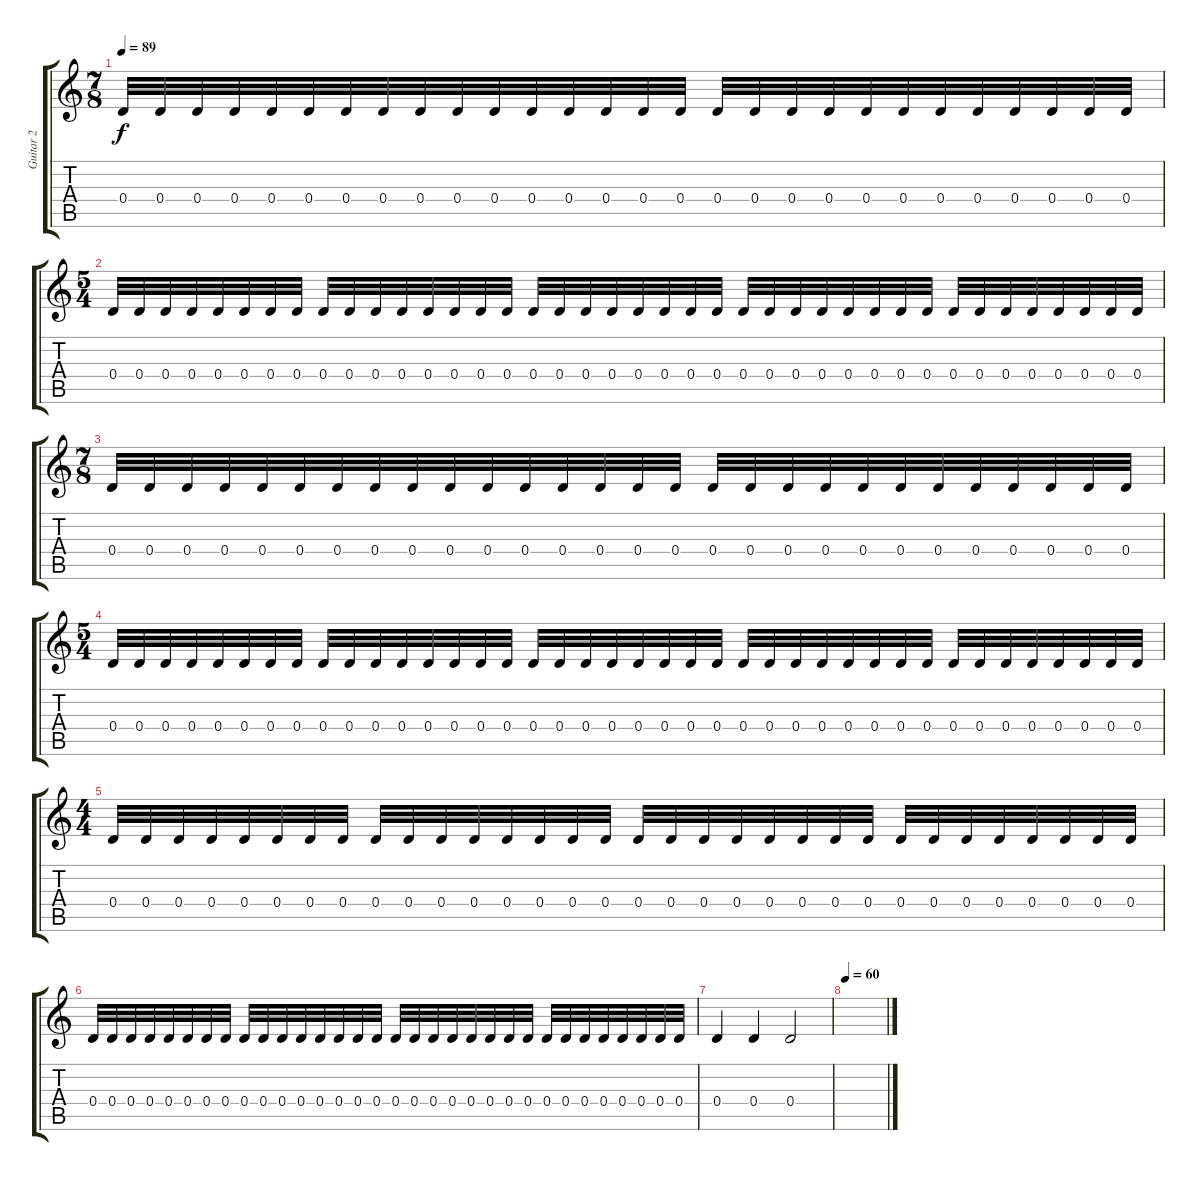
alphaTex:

\track ("Guitar 2" "Guitar 2") {instrument distortionguitar}
\staff {score tabs}
\tuning (E4 B3 G3 D3 A2 D2) {hide}
\ts (7 8)
\tempo 89
\clef g2
\ks c
0.4.32{dy f} 0.4.32 0.4.32 0.4.32 0.4.32 0.4.32 0.4.32 0.4.32 0.4.32 0.4.32 0.4.32 0.4.32 0.4.32 0.4.32 0.4.32 0.4.32 0.4.32 0.4.32 0.4.32 0.4.32 0.4.32 0.4.32 0.4.32 0.4.32 0.4.32 0.4.32 0.4.32 0.4.32 |
\ts (5 4)
0.4.32 0.4.32 0.4.32 0.4.32 0.4.32 0.4.32 0.4.32 0.4.32 0.4.32 0.4.32 0.4.32 0.4.32 0.4.32 0.4.32 0.4.32 0.4.32 0.4.32 0.4.32 0.4.32 0.4.32 0.4.32 0.4.32 0.4.32 0.4.32 0.4.32 0.4.32 0.4.32 0.4.32 0.4.32 0.4.32 0.4.32 0.4.32 0.4.32 0.4.32 0.4.32 0.4.32 0.4.32 0.4.32 0.4.32 0.4.32 |
\ts (7 8)
0.4.32 0.4.32 0.4.32 0.4.32 0.4.32 0.4.32 0.4.32 0.4.32 0.4.32 0.4.32 0.4.32 0.4.32 0.4.32 0.4.32 0.4.32 0.4.32 0.4.32 0.4.32 0.4.32 0.4.32 0.4.32 0.4.32 0.4.32 0.4.32 0.4.32 0.4.32 0.4.32 0.4.32 |
\ts (5 4)
0.4.32 0.4.32 0.4.32 0.4.32 0.4.32 0.4.32 0.4.32 0.4.32 0.4.32 0.4.32 0.4.32 0.4.32 0.4.32 0.4.32 0.4.32 0.4.32 0.4.32 0.4.32 0.4.32 0.4.32 0.4.32 0.4.32 0.4.32 0.4.32 0.4.32 0.4.32 0.4.32 0.4.32 0.4.32 0.4.32 0.4.32 0.4.32 0.4.32 0.4.32 0.4.32 0.4.32 0.4.32 0.4.32 0.4.32 0.4.32 |
\ts (4 4)
0.4.32 0.4.32 0.4.32 0.4.32 0.4.32 0.4.32 0.4.32 0.4.32 0.4.32 0.4.32 0.4.32 0.4.32 0.4.32 0.4.32 0.4.32 0.4.32 0.4.32 0.4.32 0.4.32 0.4.32 0.4.32 0.4.32 0.4.32 0.4.32 0.4.32 0.4.32 0.4.32 0.4.32 0.4.32 0.4.32 0.4.32 0.4.32 |
0.4.32 0.4.32 0.4.32 0.4.32 0.4.32 0.4.32 0.4.32 0.4.32 0.4.32 0.4.32 0.4.32 0.4.32 0.4.32 0.4.32 0.4.32 0.4.32 0.4.32 0.4.32 0.4.32{volume 13} 0.4.32{volume 12} 0.4.32{volume 11} 0.4.32{volume 10} 0.4.32{volume 9} 0.4.32{volume 8} 0.4.32{volume 7} 0.4.32{volume 6} 0.4.32{volume 5} 0.4.32{volume 4} 0.4.32{volume 3} 0.4.32{volume 2} 0.4.32{volume 1} 0.4.32{volume 0} |
0.4.4{volume 9} 0.4.4 0.4.2 |
\tempo 60
